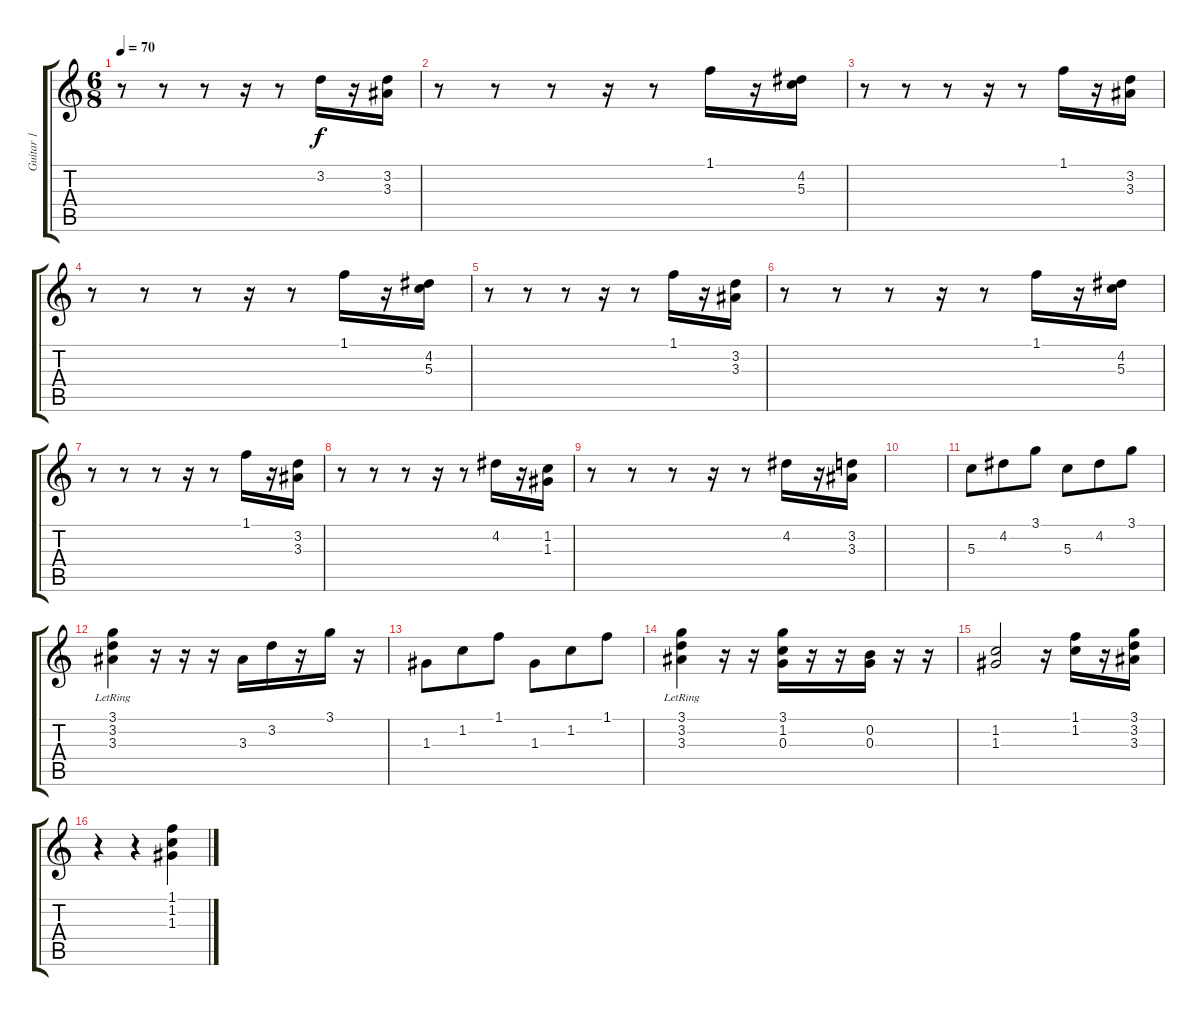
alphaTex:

\track ("Guitar 1" "Guitar 1") {instrument acousticguitarsteel}
\staff {score tabs}
\tuning (E4 B3 G3 D3 A2 E2) {hide}
\ts (6 8)
\tempo 70
\clef g2
\ks c
r.8{dy f} r.8 r.8 r.16 r.8 3.2.16 r.16 (3.2 3.3).16 |
r.8 r.8 r.8 r.16 r.8 1.1.16 r.16 (4.2 5.3).16 |
r.8 r.8 r.8 r.16 r.8 1.1.16 r.16 (3.2 3.3).16 |
r.8 r.8 r.8 r.16 r.8 1.1.16 r.16 (4.2 5.3).16 |
r.8 r.8 r.8 r.16 r.8 1.1.16 r.16 (3.2 3.3).16 |
r.8 r.8 r.8 r.16 r.8 1.1.16 r.16 (4.2 5.3).16 |
r.8 r.8 r.8 r.16 r.8 1.1.16 r.16 (3.2 3.3).16 |
r.8 r.8 r.8 r.16 r.8 4.2.16 r.16 (1.2 1.3).16 |
r.8 r.8 r.8 r.16 r.8 4.2.16 r.16 (3.2 3.3).16 |
|
5.3.8 4.2.8 3.1.8 5.3.8 4.2.8 3.1.8 |
(3.1{lr} 3.2{lr} 3.3{lr}).4 r.16 r.16 r.16 3.3.16 3.2.16 r.16 3.1.16 r.16 |
1.3.8 1.2.8 1.1.8 1.3.8 1.2.8 1.1.8 |
(3.1{lr} 3.2{lr} 3.3{lr}).4 r.16 r.16 (3.1 1.2 0.3).16 r.16 r.16 (0.2 0.3).16 r.16 r.16 |
(1.2 1.3).2 r.16 (1.1 1.2).16 r.16 (3.1 3.2 3.3).16 |
r.4 r.4 (1.1 1.2 1.3).4
